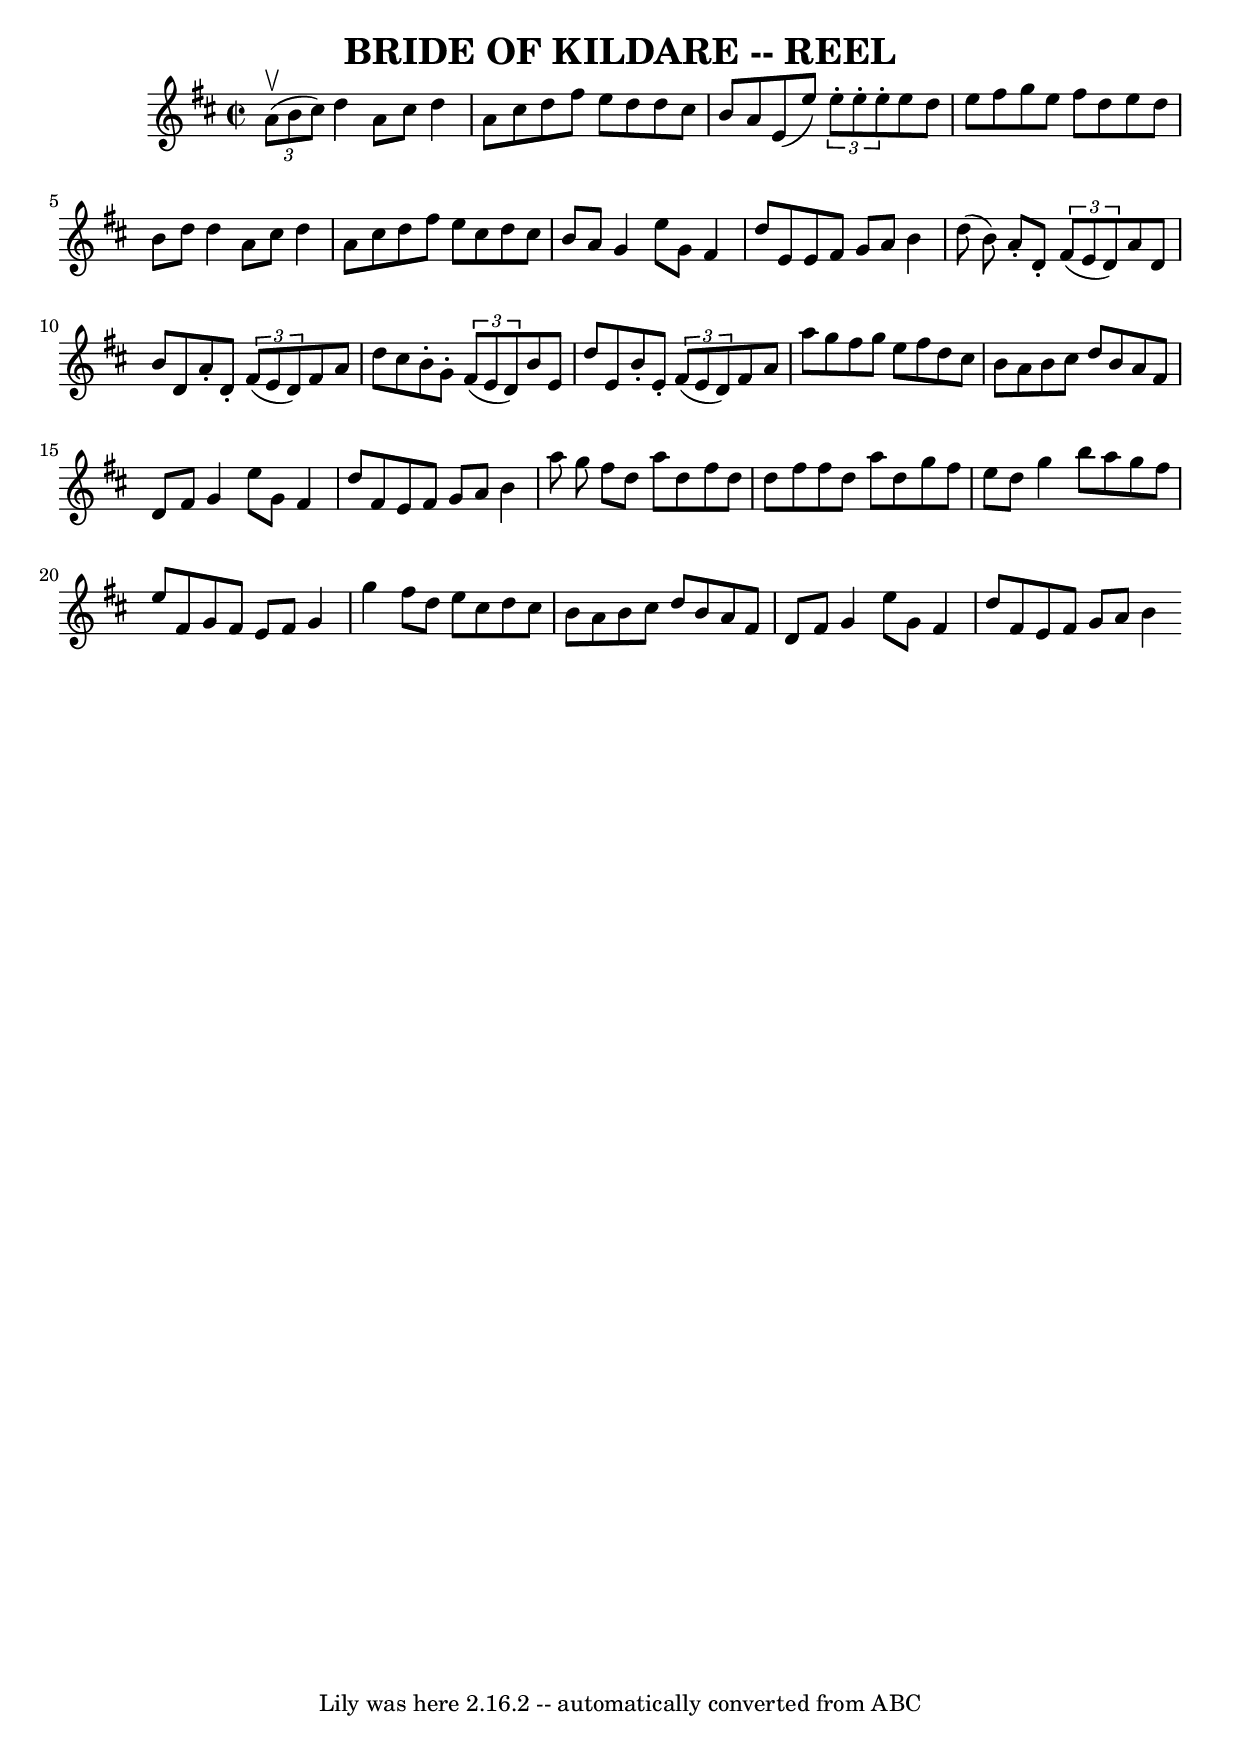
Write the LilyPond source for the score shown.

\version "2.16.2"
\include "Mammoth.ily"
\header {
  %% book = "Ryan's Mammoth Collection of Fiddle Tunes"
 crossRefNumber = "1"
 footnotes = ""
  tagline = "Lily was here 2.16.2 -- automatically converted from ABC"
  title = "BRIDE OF KILDARE -- REEL"

}
voicedefault =  {


  \override Staff.TimeSignature #'style = #'C
  \time 2/2 
  \key d \major
  \times 2/3 { a'8 (^\upbow b'8 cs''8)  	     }     |
 d''4 a'8 cs''8 d''4 a'8 cs''8    |
 d''8 fs''8 e''8 d''8 d''8 cs''8 b'8 a'8     |
 e'8 (
 e''8) \times 2/3 { e''8-. e''8-. e''8-. 
		   } e''8 d''8 e''8 fs''8     |
 g''8 e''8 fs''8 d''8 e''8 d''8 b'8 d''8     |
 d''4 a'8 cs''8 d''4 a'8 cs''8    |
 d''8 fs''8 e''8 cs''8 d''8 cs''8 b'8 a'8     |
 g'4 e''8 g'8 fs'4 d''8 e'8     |
 e'8 fs'8 g'8 a'8 b'4 d''8 (b'8)   \bar " |." a'8-. d'8-.   \times 2/3 {  
 fs'8 (e'8 d'8)    } a'8 d'8 b'8 d'8     |
 a'8-.   
 d'8-.   \times 2/3 { fs'8 (e'8 d'8) 
		      } fs'8 a'8 d''8 cs''8     |
 b'8-. g'8-.   \times 2/3 { fs'8 (e'8 d'8) 
 			     } b'8 e'8 d''8 e'8     |
 b'8-. e'8-.   \times 2/3 {   
 fs'8 (e'8 d'8)    } fs'8 a'8 a''8 g''8     |
 fs''8 g''8 e''8 fs''8 d''8 cs''8 b'8 a'8     |
 b'8 cs''8 d''8 b'8 a'8 fs'8 d'8 fs'8     |
 g'4 e''8 g'8 fs'4 d''8 fs'8     |
 e'8 fs'8 g'8 a'8 b'4 a''8 g''8    \bar " |." fs''8 d''8 a''8 d''8 fs''8 d''8 d''8 fs''8     |
 fs''8 d''8 a''8 d''8 g''8 fs''8 e''8 d''8     |
 g''4 b''8 a''8 g''8 fs''8 e''8 fs'8     |
 g'8 fs'8 e'8 fs'8 g'4 g''4     |
 fs''8 d''8 e''8 cs''8 d''8 cs''8 b'8 a'8     |
 b'8 cs''8 d''8 b'8 a'8 fs'8 d'8 fs'8     |
 g'4 e''8 g'8 fs'4 d''8 fs'8    |
 e'8 fs'8 g'8 a'8 b'4    \bar " |."   

}

\score{
  <<

    \context Staff="default"
    {
      \voicedefault 
      
    }

  >>
  \layout {
    
  }
  \midi {
  }

}
